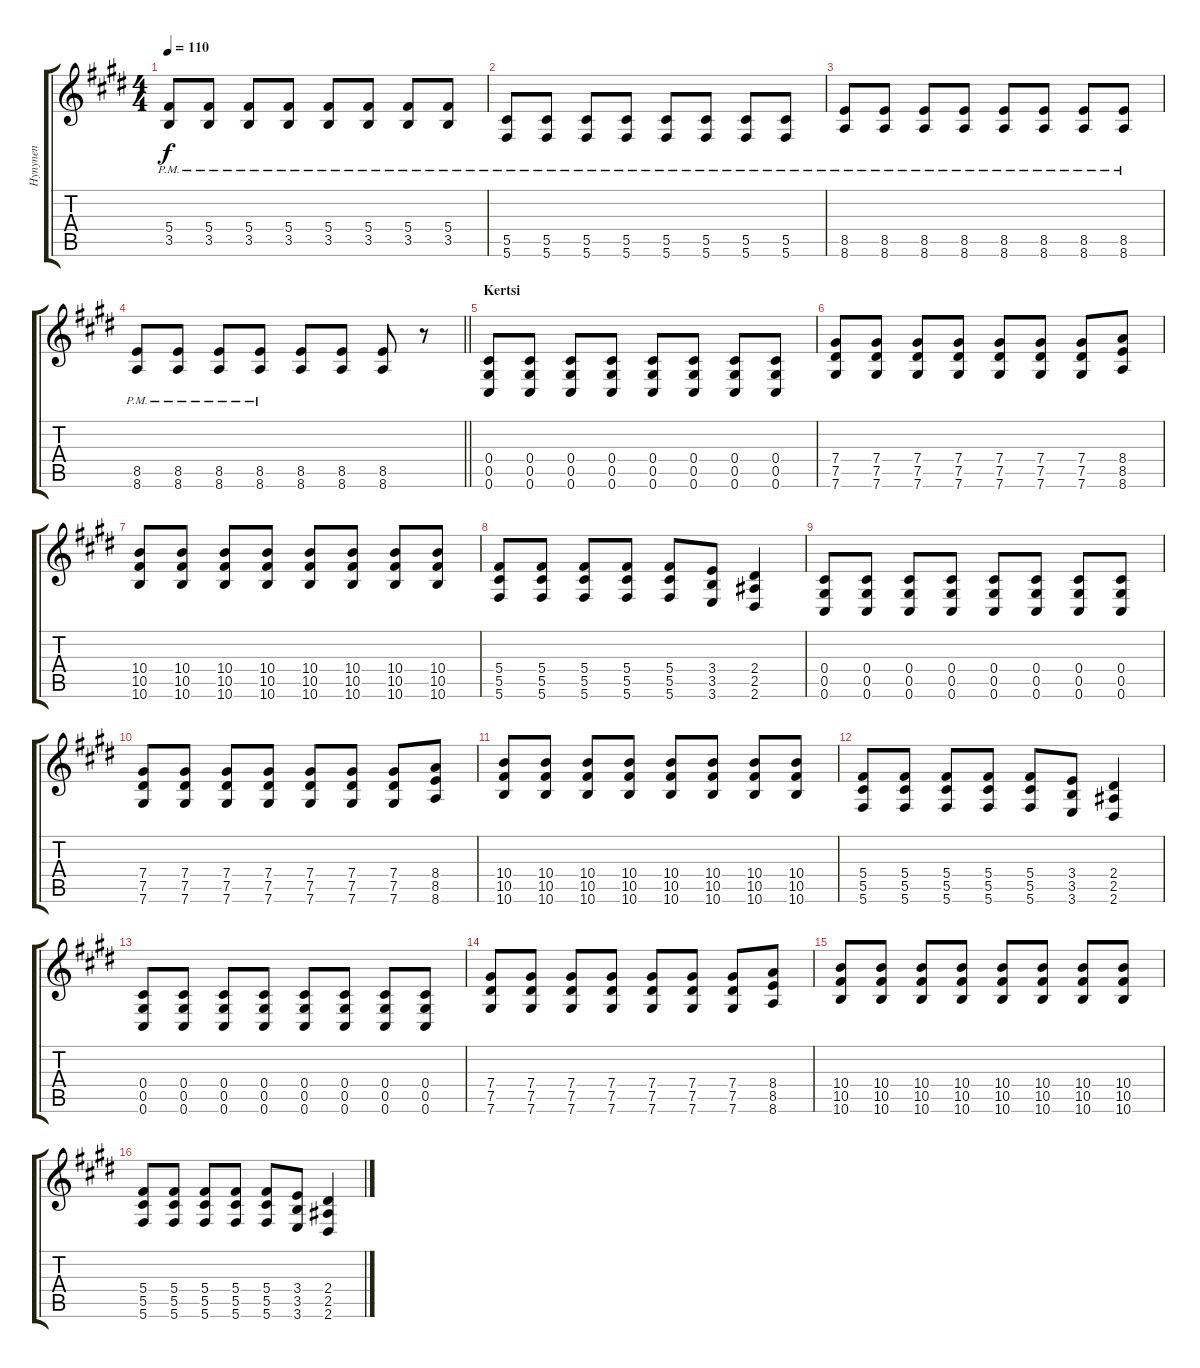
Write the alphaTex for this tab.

\track ("Hynynen" "Hynynen") {instrument overdrivenguitar}
\staff {score tabs}
\tuning (Eb4 Bb3 Gb3 Db3 Ab2 Db2) {hide}
\ts (4 4)
\tempo 110
\clef g2
\ks c#minor
(5.4{pm} 3.5{pm}).8{dy f} (5.4{pm} 3.5{pm}).8 (5.4{pm} 3.5{pm}).8 (5.4{pm} 3.5{pm}).8 (5.4{pm} 3.5{pm}).8 (5.4{pm} 3.5{pm}).8 (5.4{pm} 3.5{pm}).8 (5.4{pm} 3.5{pm}).8 |
(5.5{pm} 5.6{pm}).8 (5.5{pm} 5.6{pm}).8 (5.5{pm} 5.6{pm}).8 (5.5{pm} 5.6{pm}).8 (5.5{pm} 5.6{pm}).8 (5.5{pm} 5.6{pm}).8 (5.5{pm} 5.6{pm}).8 (5.5{pm} 5.6{pm}).8 |
(8.5{pm} 8.6{pm}).8 (8.5{pm} 8.6{pm}).8 (8.5{pm} 8.6{pm}).8 (8.5{pm} 8.6{pm}).8 (8.5{pm} 8.6{pm}).8 (8.5{pm} 8.6{pm}).8 (8.5{pm} 8.6{pm}).8 (8.5{pm} 8.6{pm}).8 |
\barLineRight lightlight
(8.5{pm} 8.6).8 (8.5{pm} 8.6).8 (8.5{pm} 8.6).8 (8.5{pm} 8.6).8 (8.5 8.6).8 (8.5 8.6).8 (8.5 8.6).8 r.8 |
\section ("" "Kertsi")
(0.4 0.5 0.6).8 (0.4 0.5 0.6).8 (0.4 0.5 0.6).8 (0.4 0.5 0.6).8 (0.4 0.5 0.6).8 (0.4 0.5 0.6).8 (0.4 0.5 0.6).8 (0.4 0.5 0.6).8 |
(7.4 7.5 7.6).8 (7.4 7.5 7.6).8 (7.4 7.5 7.6).8 (7.4 7.5 7.6).8 (7.4 7.5 7.6).8 (7.4 7.5 7.6).8 (7.4 7.5 7.6).8 (8.4 8.5 8.6).8 |
(10.4 10.5 10.6).8 (10.4 10.5 10.6).8 (10.4 10.5 10.6).8 (10.4 10.5 10.6).8 (10.4 10.5 10.6).8 (10.4 10.5 10.6).8 (10.4 10.5 10.6).8 (10.4 10.5 10.6).8 |
(5.4 5.5 5.6).8 (5.4 5.5 5.6).8 (5.4 5.5 5.6).8 (5.4 5.5 5.6).8 (5.4 5.5 5.6).8 (3.4 3.5 3.6).8 (2.4 2.5 2.6).4 |
(0.4 0.5 0.6).8 (0.4 0.5 0.6).8 (0.4 0.5 0.6).8 (0.4 0.5 0.6).8 (0.4 0.5 0.6).8 (0.4 0.5 0.6).8 (0.4 0.5 0.6).8 (0.4 0.5 0.6).8 |
(7.4 7.5 7.6).8 (7.4 7.5 7.6).8 (7.4 7.5 7.6).8 (7.4 7.5 7.6).8 (7.4 7.5 7.6).8 (7.4 7.5 7.6).8 (7.4 7.5 7.6).8 (8.4 8.5 8.6).8 |
(10.4 10.5 10.6).8 (10.4 10.5 10.6).8 (10.4 10.5 10.6).8 (10.4 10.5 10.6).8 (10.4 10.5 10.6).8 (10.4 10.5 10.6).8 (10.4 10.5 10.6).8 (10.4 10.5 10.6).8 |
(5.4 5.5 5.6).8 (5.4 5.5 5.6).8 (5.4 5.5 5.6).8 (5.4 5.5 5.6).8 (5.4 5.5 5.6).8 (3.4 3.5 3.6).8 (2.4 2.5 2.6).4 |
(0.4 0.5 0.6).8 (0.4 0.5 0.6).8 (0.4 0.5 0.6).8 (0.4 0.5 0.6).8 (0.4 0.5 0.6).8 (0.4 0.5 0.6).8 (0.4 0.5 0.6).8 (0.4 0.5 0.6).8 |
(7.4 7.5 7.6).8 (7.4 7.5 7.6).8 (7.4 7.5 7.6).8 (7.4 7.5 7.6).8 (7.4 7.5 7.6).8 (7.4 7.5 7.6).8 (7.4 7.5 7.6).8 (8.4 8.5 8.6).8 |
(10.4 10.5 10.6).8 (10.4 10.5 10.6).8 (10.4 10.5 10.6).8 (10.4 10.5 10.6).8 (10.4 10.5 10.6).8 (10.4 10.5 10.6).8 (10.4 10.5 10.6).8 (10.4 10.5 10.6).8 |
(5.4 5.5 5.6).8 (5.4 5.5 5.6).8 (5.4 5.5 5.6).8 (5.4 5.5 5.6).8 (5.4 5.5 5.6).8 (3.4 3.5 3.6).8 (2.4 2.5 2.6).4
